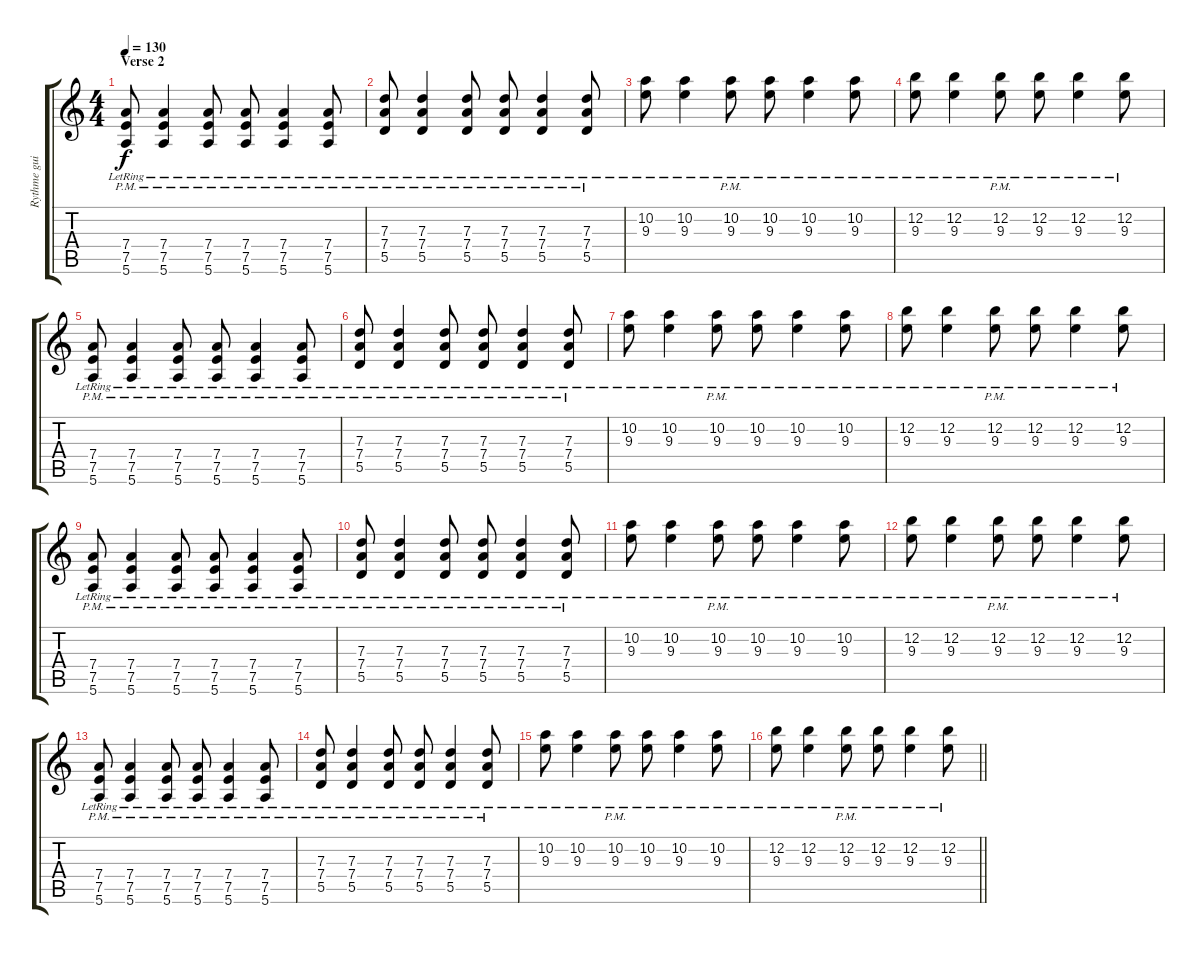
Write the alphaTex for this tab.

\track ("Rythme guitare" "Rythme gui") {instrument distortionguitar}
\staff {score tabs}
\tuning (E4 B3 G3 D3 A2 E2) {hide}
\ts (4 4)
\section ("" "Verse 2")
\tempo 130
\clef g2
\ks c
(7.4{pm lr} 7.5{pm lr} 5.6{pm lr}).8{dy f} (7.4{pm lr} 7.5{pm lr} 5.6{pm lr}).4 (7.4{pm lr} 7.5{pm lr} 5.6{pm lr}).8 (7.4{pm lr} 7.5{pm lr} 5.6{pm lr}).8 (7.4{pm lr} 7.5{pm lr} 5.6{pm lr}).4 (7.4{pm lr} 7.5{pm lr} 5.6{pm lr}).8 |
(7.3{pm lr} 7.4{pm lr} 5.5{pm lr}).8 (7.3{pm lr} 7.4{pm lr} 5.5{pm lr}).4 (7.3{pm lr} 7.4{pm lr} 5.5{pm lr}).8 (7.3{pm lr} 7.4{pm lr} 5.5{pm lr}).8 (7.3{pm lr} 7.4{pm lr} 5.5{pm lr}).4 (7.3{pm lr} 7.4{pm lr} 5.5{pm lr}).8 |
(10.2{lr} 9.3{lr}).8 (10.2{lr} 9.3{lr}).4 (10.2{pm lr} 9.3{lr}).8 (10.2{lr} 9.3{lr}).8 (10.2{lr} 9.3{lr}).4 (10.2{lr} 9.3{lr}).8 |
(12.2{lr} 9.3{lr}).8 (12.2{lr} 9.3{lr}).4 (12.2{pm lr} 9.3{lr}).8 (12.2{lr} 9.3{lr}).8 (12.2{lr} 9.3{lr}).4 (12.2{lr} 9.3{lr}).8 |
(7.4{pm lr} 7.5{pm lr} 5.6{pm lr}).8 (7.4{pm lr} 7.5{pm lr} 5.6{pm lr}).4 (7.4{pm lr} 7.5{pm lr} 5.6{pm lr}).8 (7.4{pm lr} 7.5{pm lr} 5.6{pm lr}).8 (7.4{pm lr} 7.5{pm lr} 5.6{pm lr}).4 (7.4{pm lr} 7.5{pm lr} 5.6{pm lr}).8 |
(7.3{pm lr} 7.4{pm lr} 5.5{pm lr}).8 (7.3{pm lr} 7.4{pm lr} 5.5{pm lr}).4 (7.3{pm lr} 7.4{pm lr} 5.5{pm lr}).8 (7.3{pm lr} 7.4{pm lr} 5.5{pm lr}).8 (7.3{pm lr} 7.4{pm lr} 5.5{pm lr}).4 (7.3{pm lr} 7.4{pm lr} 5.5{pm lr}).8 |
(10.2{lr} 9.3{lr}).8 (10.2{lr} 9.3{lr}).4 (10.2{pm lr} 9.3{lr}).8 (10.2{lr} 9.3{lr}).8 (10.2{lr} 9.3{lr}).4 (10.2{lr} 9.3{lr}).8 |
(12.2{lr} 9.3{lr}).8 (12.2{lr} 9.3{lr}).4 (12.2{pm lr} 9.3{lr}).8 (12.2{lr} 9.3{lr}).8 (12.2{lr} 9.3{lr}).4 (12.2{lr} 9.3{lr}).8 |
(7.4{pm lr} 7.5{pm lr} 5.6{pm lr}).8 (7.4{pm lr} 7.5{pm lr} 5.6{pm lr}).4 (7.4{pm lr} 7.5{pm lr} 5.6{pm lr}).8 (7.4{pm lr} 7.5{pm lr} 5.6{pm lr}).8 (7.4{pm lr} 7.5{pm lr} 5.6{pm lr}).4 (7.4{pm lr} 7.5{pm lr} 5.6{pm lr}).8 |
(7.3{pm lr} 7.4{pm lr} 5.5{pm lr}).8 (7.3{pm lr} 7.4{pm lr} 5.5{pm lr}).4 (7.3{pm lr} 7.4{pm lr} 5.5{pm lr}).8 (7.3{pm lr} 7.4{pm lr} 5.5{pm lr}).8 (7.3{pm lr} 7.4{pm lr} 5.5{pm lr}).4 (7.3{pm lr} 7.4{pm lr} 5.5{pm lr}).8 |
(10.2{lr} 9.3{lr}).8 (10.2{lr} 9.3{lr}).4 (10.2{pm lr} 9.3{lr}).8 (10.2{lr} 9.3{lr}).8 (10.2{lr} 9.3{lr}).4 (10.2{lr} 9.3{lr}).8 |
(12.2{lr} 9.3{lr}).8 (12.2{lr} 9.3{lr}).4 (12.2{pm lr} 9.3{lr}).8 (12.2{lr} 9.3{lr}).8 (12.2{lr} 9.3{lr}).4 (12.2{lr} 9.3{lr}).8 |
(7.4{pm lr} 7.5{pm lr} 5.6{pm lr}).8 (7.4{pm lr} 7.5{pm lr} 5.6{pm lr}).4 (7.4{pm lr} 7.5{pm lr} 5.6{pm lr}).8 (7.4{pm lr} 7.5{pm lr} 5.6{pm lr}).8 (7.4{pm lr} 7.5{pm lr} 5.6{pm lr}).4 (7.4{pm lr} 7.5{pm lr} 5.6{pm lr}).8 |
(7.3{pm lr} 7.4{pm lr} 5.5{pm lr}).8 (7.3{pm lr} 7.4{pm lr} 5.5{pm lr}).4 (7.3{pm lr} 7.4{pm lr} 5.5{pm lr}).8 (7.3{pm lr} 7.4{pm lr} 5.5{pm lr}).8 (7.3{pm lr} 7.4{pm lr} 5.5{pm lr}).4 (7.3{pm lr} 7.4{pm lr} 5.5{pm lr}).8 |
(10.2{lr} 9.3{lr}).8 (10.2{lr} 9.3{lr}).4 (10.2{pm lr} 9.3{lr}).8 (10.2{lr} 9.3{lr}).8 (10.2{lr} 9.3{lr}).4 (10.2{lr} 9.3{lr}).8 |
\barLineRight lightlight
(12.2{lr} 9.3{lr}).8 (12.2{lr} 9.3{lr}).4 (12.2{pm lr} 9.3{lr}).8 (12.2{lr} 9.3{lr}).8 (12.2{lr} 9.3{lr}).4 (12.2{lr} 9.3{lr}).8
